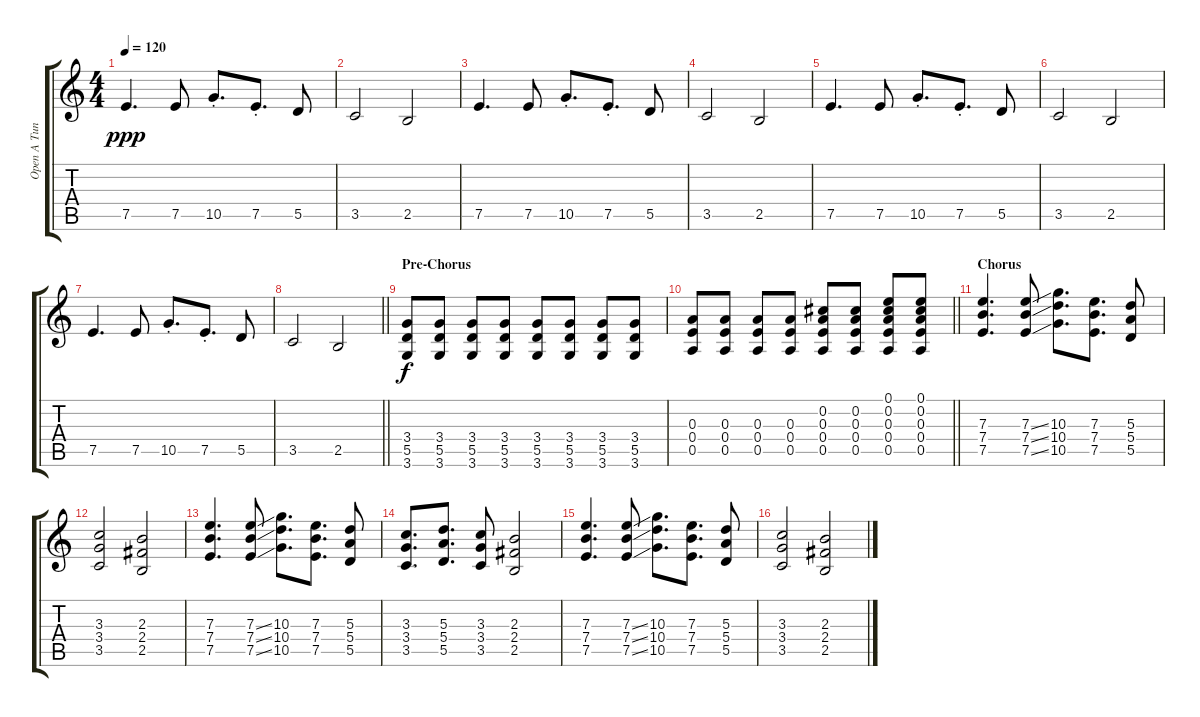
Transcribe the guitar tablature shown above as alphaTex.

\track ("Open A Tuning" "Open A Tun") {instrument overdrivenguitar}
\staff {score tabs}
\tuning (E4 Db4 A3 E3 A2 E2) {hide}
\ts (4 4)
\tempo 120
\clef g2
\ks c
7.5.4{d dy ppp} 7.5.8 10.5{st}.8{d} 7.5{st}.8{d} 5.5.8 |
3.5.2 2.5.2 |
7.5.4{d} 7.5.8 10.5{st}.8{d} 7.5{st}.8{d} 5.5.8 |
3.5.2 2.5.2 |
7.5.4{d} 7.5.8 10.5{st}.8{d} 7.5{st}.8{d} 5.5.8 |
3.5.2 2.5.2 |
7.5.4{d} 7.5.8 10.5{st}.8{d} 7.5{st}.8{d} 5.5.8 |
\barLineRight lightlight
3.5.2 2.5.2 |
\section ("" "Pre-Chorus")
(3.4 5.5 3.6).8{dy f} (3.4 5.5 3.6).8 (3.4 5.5 3.6).8 (3.4 5.5 3.6).8 (3.4 5.5 3.6).8 (3.4 5.5 3.6).8 (3.4 5.5 3.6).8 (3.4 5.5 3.6).8 |
\barLineRight lightlight
(0.3 0.4 0.5).8 (0.3 0.4 0.5).8 (0.3 0.4 0.5).8 (0.3 0.4 0.5).8 (0.2 0.3 0.4 0.5).8 (0.2 0.3 0.4 0.5).8 (0.1 0.2 0.3 0.4 0.5).8 (0.1 0.2 0.3 0.4 0.5).8 |
\section ("" "Chorus")
(7.3 7.4 7.5).4{d} (7.3{ss} 7.4{ss} 7.5{ss}).8 (10.3 10.4 10.5).8{d} (7.3 7.4 7.5).8{d} (5.3 5.4 5.5).8 |
(3.3 3.4 3.5).2 (2.3 2.4 2.5).2 |
(7.3 7.4 7.5).4{d} (7.3{ss} 7.4{ss} 7.5{ss}).8 (10.3 10.4 10.5).8{d} (7.3 7.4 7.5).8{d} (5.3 5.4 5.5).8 |
(3.3 3.4 3.5).8{d} (5.3 5.4 5.5).8{d} (3.3 3.4 3.5).8 (2.3 2.4 2.5).2 |
(7.3 7.4 7.5).4{d} (7.3{ss} 7.4{ss} 7.5{ss}).8 (10.3 10.4 10.5).8{d} (7.3 7.4 7.5).8{d} (5.3 5.4 5.5).8 |
(3.3 3.4 3.5).2 (2.3 2.4 2.5).2
